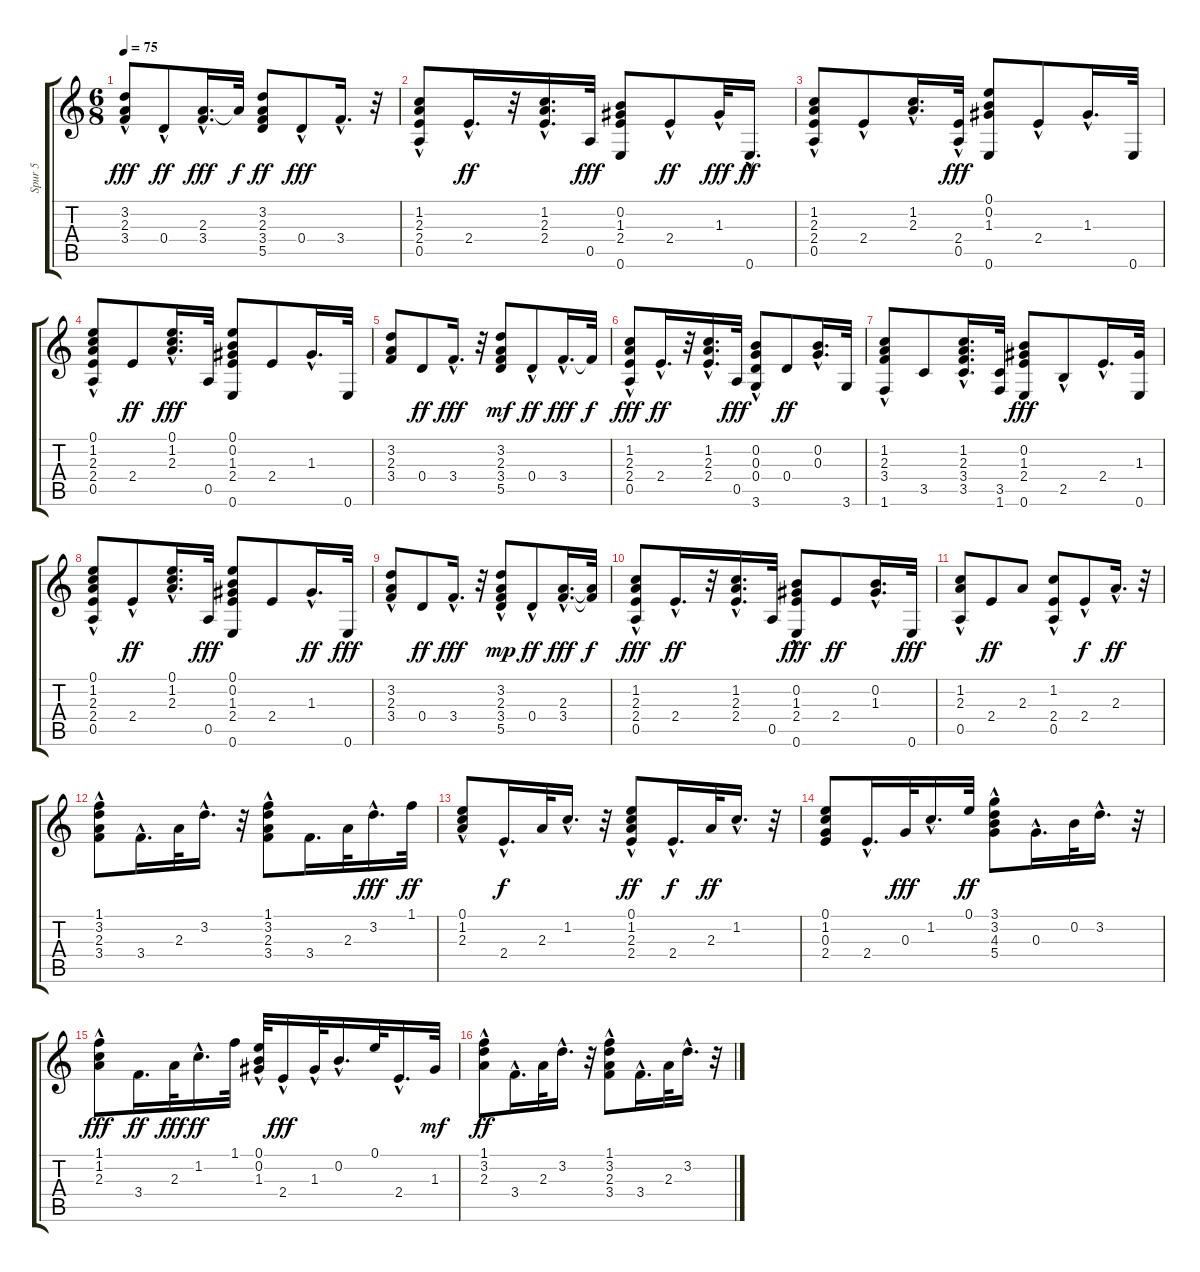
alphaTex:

\track ("Spur 5" "Spur 5") {instrument acousticguitarsteel}
\staff {score tabs}
\tuning (E4 B3 G3 D3 A2 E2) {hide}
\ts (6 8)
\tempo 75
\clef g2
\ks c
(3.2 2.3{hac} 3.4).8{dy fff} 0.4{hac}.8{dy ff} (2.3{hac} 3.4{hac}).16{d dy fff} 2.3{t}.32{dy f} (3.2 2.3 3.4 5.5).8{dy ff} 0.4{hac}.8{dy fff} 3.4{hac}.16{d} r.32 |
(1.2{hac} 2.3{hac} 2.4 0.5).8 2.4{hac}.16{d dy ff} r.32 (1.2 2.3 2.4{hac}).16{d} 0.5.32{dy fff} (0.2 1.3 2.4 0.6).8 2.4{hac}.8{dy ff} 1.3{hac}.32{dy fff} 0.6{hac}.16{d dy ff} |
(1.2{hac} 2.3{hac} 2.4 0.5).8 2.4{hac}.8 (1.2{hac} 2.3{hac}).16{d} (2.4{hac} 0.5).32{dy fff} (0.1 0.2 1.3 0.6).8 2.4{hac}.8 1.3{hac}.16{d} 0.6.32 |
(0.1{hac} 1.2{hac} 2.3 2.4 0.5).8 2.4.8{dy ff} (0.1{hac} 1.2{hac} 2.3{hac}).16{d dy fff} 0.5.32 (0.1 0.2 1.3 2.4 0.6).8 2.4.8 1.3{hac}.16{d} 0.6.32 |
(3.2 2.3 3.4).8 0.4.8{dy ff} 3.4{hac}.16{d dy fff} r.32 (3.2 2.3 3.4 5.5).8{dy mf} 0.4{hac}.8{dy ff} 3.4{hac}.16{d dy fff} 3.4{t}.32{dy f} |
(1.2{hac} 2.3 2.4 0.5).8{dy fff} 2.4{hac}.16{d dy ff} r.32 (1.2{hac} 2.3 2.4{hac}).16{d} 0.5.32{dy fff} (0.2{hac} 0.3 0.4{hac} 3.6).8 0.4.8{dy ff} (0.2 0.3{hac}).16{d} 3.6.32 |
(1.2{hac} 2.3{hac} 3.4 1.6).8 3.5.8 (1.2{hac} 2.3{hac} 3.4{hac} 3.5).16{d} (3.5 1.6).32 (0.2 1.3 2.4 0.6).8{dy fff} 2.5{hac}.8 2.4{hac}.16{d} (1.3 0.6).32 |
(0.1{hac} 1.2{hac} 2.3 2.4{hac} 0.5).8 2.4{hac}.8{dy ff} (0.1{hac} 1.2{hac} 2.3{hac}).16{d} 0.5.32{dy fff} (0.1 0.2 1.3 2.4 0.6).8 2.4.8 1.3{hac}.16{d dy ff} 0.6.32{dy fff} |
(3.2 2.3{hac} 3.4).8 0.4.8{dy ff} 3.4{hac}.16{d dy fff} r.32 (3.2 2.3{hac} 3.4 5.5).8{dy mp} 0.4{hac}.8{dy ff} (2.3{hac} 3.4{hac}).16{d dy fff} (2.3{t} 3.4{t}).32{dy f} |
(1.2{hac} 2.3{hac} 2.4{hac} 0.5).8{dy fff} 2.4{hac}.16{d dy ff} r.32 (1.2{hac} 2.3 2.4{hac}).16{d} 0.5.32 (0.2{hac} 1.3 2.4 0.6).8{dy fff} 2.4.8{dy ff} (0.2{hac} 1.3{hac}).16{d} 0.6.32{dy fff} |
(1.2{hac} 2.3{hac} 0.5).8 2.4.8{dy ff} 2.3.8 (1.2 2.4{hac} 0.5).8 2.4{hac}.8{dy f} 2.3{hac}.16{d dy ff} r.32 |
(1.1 3.2{hac} 2.3 3.4).8 3.4{hac}.16{d} 2.3.32 3.2{hac}.16{d} r.32 (1.1 3.2{hac} 2.3 3.4{hac}).8 3.4.16{d} 2.3.32 3.2{hac}.16{d dy fff} 1.1.32{dy ff} |
(0.1 1.2{hac} 2.3).8 2.4{hac}.16{d dy f} 2.3.32 1.2{hac}.16{d} r.32 (0.1 1.2{hac} 2.3 2.4{hac}).8{dy ff} 2.4{hac}.16{d dy f} 2.3.32{dy ff} 1.2{hac}.16{d} r.32 |
(0.1 1.2 0.3 2.4).8 2.4{hac}.16{d} 0.3.32{dy fff} 1.2{hac}.16{d} 0.1.32{dy ff} (3.1 3.2 4.3 5.4{hac}).8 0.3{hac}.16{d} 0.2.32 3.2{hac}.16{d} r.32 |
(1.1 1.2{hac} 2.3).8{dy fff} 3.4.16{d dy ff} 2.3.32{dy fff} 1.2{hac}.16{d dy ff} 1.1.32 (0.1{hac} 0.2{hac} 1.3).32 2.4{hac}.16{dy fff} 1.3{hac}.32 0.2{hac}.16{d} 0.1.32 2.4{hac}.16{d} 1.3.32{dy mf} |
(1.1 3.2{hac} 2.3).8{dy ff} 3.4{hac}.16{d} 2.3.32 3.2{hac}.16{d} r.32 (1.1 3.2{hac} 2.3 3.4).8 3.4{hac}.16{d} 2.3.32 3.2{hac}.16{d} r.32
